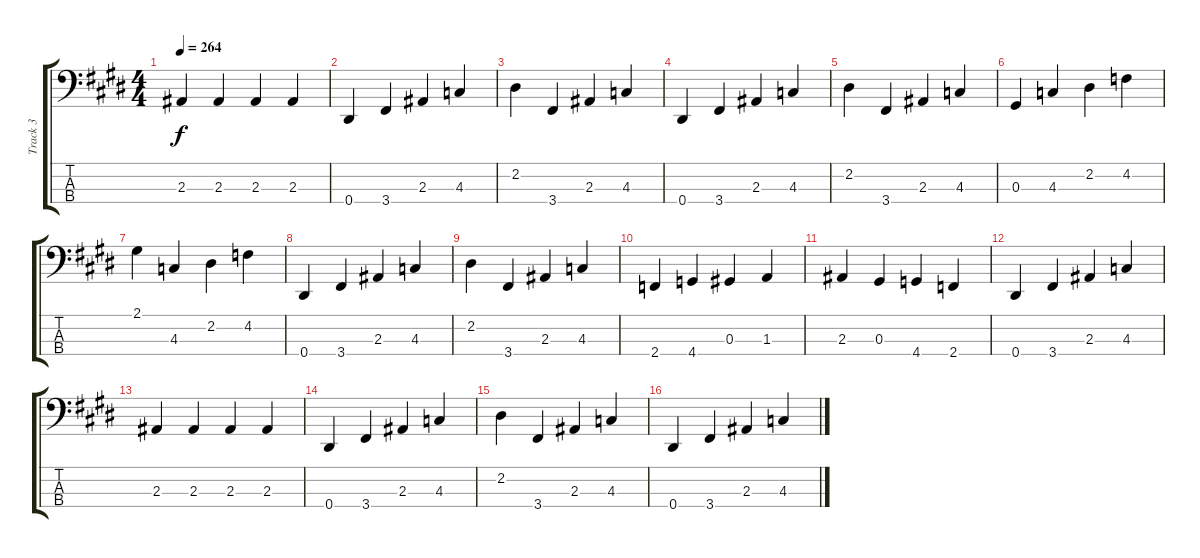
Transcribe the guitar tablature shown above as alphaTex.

\track ("Track 3" "Track 3") {instrument electricbassfinger}
\staff {score tabs}
\tuning (Gb2 Db2 Ab1 Eb1) {hide}
\ts (4 4)
\tempo 264
\clef f4
\ks e
2.3.4{dy f} 2.3.4 2.3.4 2.3.4 |
0.4.4 3.4.4 2.3.4 4.3.4 |
2.2.4 3.4.4 2.3.4 4.3.4 |
0.4.4 3.4.4 2.3.4 4.3.4 |
2.2.4 3.4.4 2.3.4 4.3.4 |
0.3.4 4.3.4 2.2.4 4.2.4 |
2.1.4 4.3.4 2.2.4 4.2.4 |
0.4.4 3.4.4 2.3.4 4.3.4 |
2.2.4 3.4.4 2.3.4 4.3.4 |
2.4.4 4.4.4 0.3.4 1.3.4 |
2.3.4 0.3.4 4.4.4 2.4.4 |
0.4.4 3.4.4 2.3.4 4.3.4 |
2.3.4 2.3.4 2.3.4 2.3.4 |
0.4.4 3.4.4 2.3.4 4.3.4 |
2.2.4 3.4.4 2.3.4 4.3.4 |
0.4.4 3.4.4 2.3.4 4.3.4
